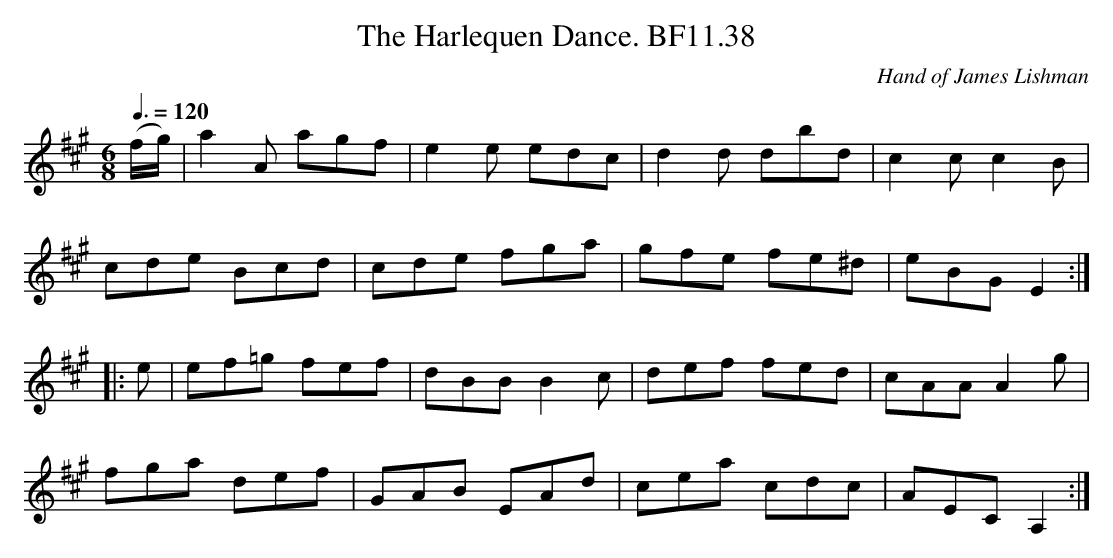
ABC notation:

X:1
T:Harlequen Dance. BF11.38, The
M:6/8
L:1/8
Q:3/8=120
C:Hand of James Lishman
K:A major
(f/2g/2)|a2A agf|e2e edc|d2d dbd|c2cc2B|
cde Bcd|cde fga|gfe fe^d|eBG E2:|
|:e|ef=g fef|dBBB2c|def fed|cAAA2g|
fga def|GAB EAd|cea cdc|AEC A,2:|
